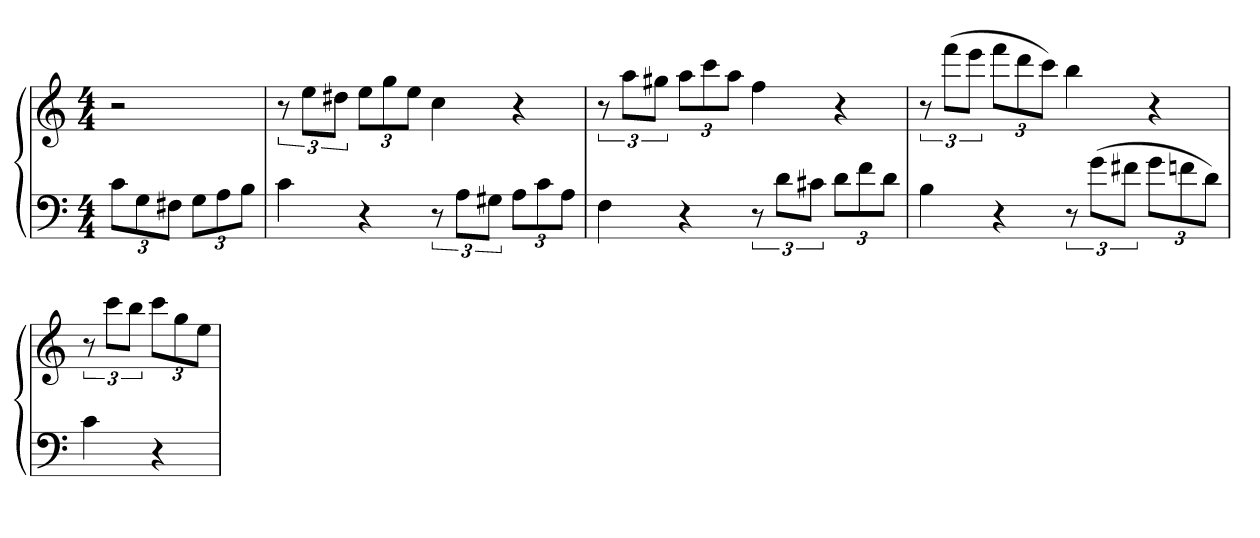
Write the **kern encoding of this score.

**kern	**kern
*part1	*part1
*staff2	*staff1
*clefF4	*clefG2
*k[]	*k[]
*C:	*C:
*M4/4	*M4/4
=	=
12cL	2r
12G	.
12F#XJ	.
12GL	.
12A	.
12BJ	.
=	=
4c	12r
.	12eeL
.	12dd#XJ
4r	12eeL
.	12gg
.	12eeJ
12r	4cc
12AL	.
12G#XJ	.
12AL	4r
12c	.
12AJ	.
=	=
4F	12r
.	12aaL
.	12gg#XJ
4r	12aaL
.	12ccc
.	12aaJ
12r	4ff
12dL	.
12c#XJ	.
12dL	4r
12f	.
12dJ	.
=	=
4B	12r
.	(12fffL
.	12eeeJ
4r	12fffL
.	12ddd
.	12cccJ)
12r	4bb
(12gL	.
12f#XJ	.
12gL	4r
12fn	.
12dJ)	.
=	=
4c	12r
.	12cccL
.	12bbJ
4r	12cccL
.	12gg
.	12eeJ
=	=
*-	*-
